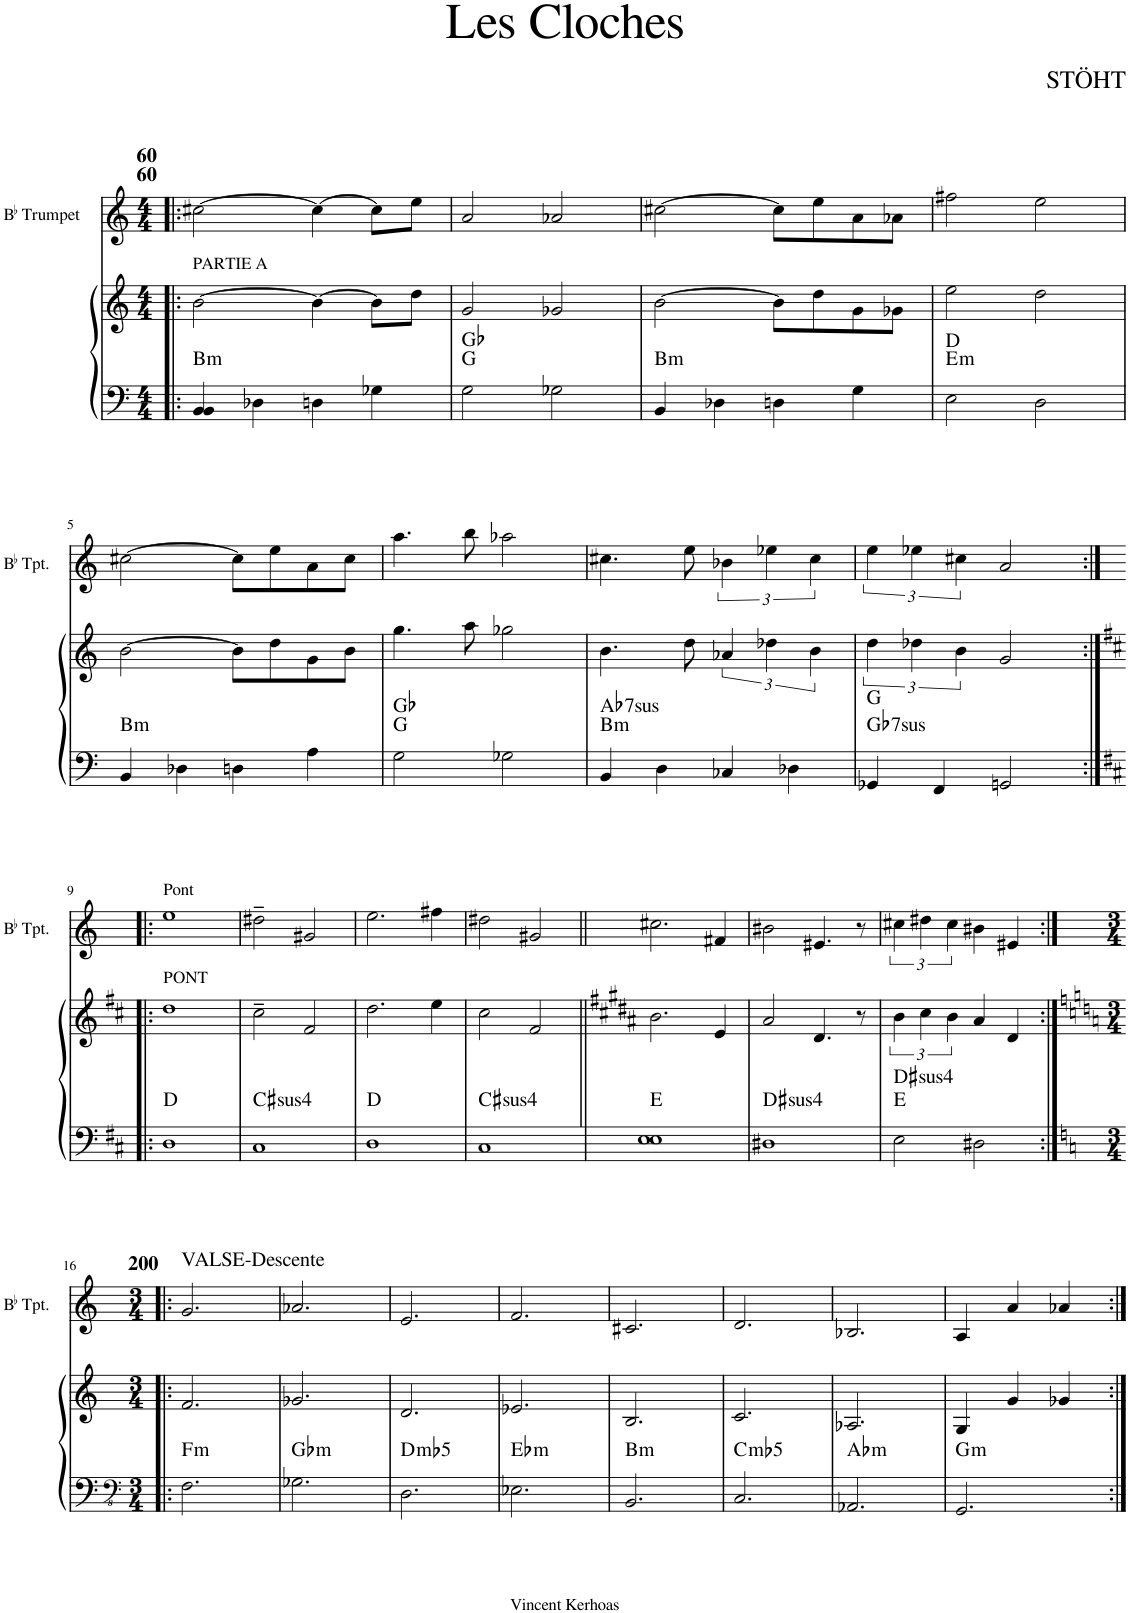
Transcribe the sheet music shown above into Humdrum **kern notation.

**kern	**kern	**harte	**kern	**harte
*part2	*part2	*part2	*part1	*part1
*staff3	*staff2	*	*staff1	*
*I"Piano	*	*	*I"BaccidentalFlat Trumpet	*
*I'Pno	*	*	*I'BaccidentalFlat Tpt.	*
*clefF4	*clefG2	*	*clefG2	*
*	*	*	*Trd1c2	*
*k[]	*k[]	*	*k[]	*
*M4/4	*M4/4	*	*M4/4	*
=1!|:	=1!|:	=1!|:	=1!|:	=1!|:
!	!	!	!LO:TX:a:B:t=60	!
!	!	!	!LO:TX:a:B:t=60	!
!	!LO:TX:a:t=PARTIE A	!LO:H:kt=m	!	!
4BB/ 4BB/	[2b\	B:min	[2cc#X\	.
4D-X\	.	.	.	.
4Dn\	4b\_	.	4cc#\_	.
4G-X\	8b\L]	.	8cc#\L]	.
.	8dd\J	.	8ee\J	.
=2	=2	=2	=2	=2
2G\	2g/	G:maj Gb:maj	2a/	.
2G-X\	2g-X/	.	2a-X/	.
=3	=3	=3	=3	=3
!	!	!LO:H:kt=m	!	!
4BB/	[2b\	B:min	[2cc#X\	.
4D-X\	.	.	.	.
4Dn\	8b\L]	.	8cc#\L]	.
.	8dd\	.	8ee\	.
4G\	8g\	.	8a\	.
.	8g-X\J	.	8a-X\J	.
=4	=4	=4	=4	=4
!	!	!LO:H:n=1:kt=m	!	!
2E\	2ee\	E:min D:maj	2ff#X\	.
2D\	2dd\	.	2ee\	.
!!LO:LB:g=z
=5	=5	=5	=5	=5
!	!	!LO:H:kt=m	!	!
4BB/	[2b\	B:min	[2cc#X\	.
4D-X\	.	.	.	.
4Dn\	8b\L]	.	8cc#\L]	.
.	8dd\	.	8ee\	.
4A\	8g\	.	8a\	.
.	8b\J	.	8cc#\J	.
=6	=6	=6	=6	=6
2G\	4.gg\	G:maj Gb:maj	4.aa\	.
.	8aa\	.	8bb\	.
2G-X\	2gg-X\	.	2aa-X\	.
=7	=7	=7	=7	=7
!	!	!LO:H:n=1:kt=m	!	!
!	!	!LO:H:n=2:kt=7sus	!	!
4BB/	4.b\	B:min Ab:sus4(7)	4.cc#X\	.
4D\	.	.	.	.
.	8dd\	.	8ee\	.
4C-X/	6a-X/	.	6b-X\	.
.	6dd-X\	.	6ee-X\	.
4D-X\	.	.	.	.
.	6b\	.	6cc#\	.
=8	=8	=8	=8	=8
!	!	!LO:H:n=1:kt=7sus	!	!
4GG-X/	6dd\	Gb:sus4(7) G:maj	6ee\	.
.	6dd-X\	.	6ee-X\	.
4FF/	.	.	.	.
.	6b\	.	6cc#X\	.
2GGn/	2g/	.	2a/	.
!!LO:LB:g=z
=9:|!|:	=9:|!|:	=9:|!|:	=9:|!|:	=9:|!|:
*k[f#c#]	*k[f#c#]	*	*	*
!	!	!	!LO:TX:a:t=Pont	!
!	!LO:TX:a:t=PONT	!	!	!
1D	1dd	D:maj	1ee	.
=10	=10	=10	=10	=10
!	!	!LO:H:kt=4	!	!
1C#	2cc#~\	C#:sus4	2dd#X~\	.
.	2f#/	.	2g#X/	.
=11	=11	=11	=11	=11
1D	2.dd\	D:maj	2.ee\	.
.	4ee\	.	4ff#X\	.
=12	=12	=12	=12	=12
!	!	!LO:H:kt=4	!	!
1C#	2cc#\	C#:sus4	2dd#X\	.
.	2f#/	.	2g#X/	.
=13||	=13||	=13||	=13||	=13||
*	*k[f#c#g#d#a#]	*	*	*
1E 1E	2.b\	E:maj	2.cc#X\	.
.	4e/	.	4f#X/	.
=14	=14	=14	=14	=14
!	!	!LO:H:kt=4	!	!
1D#X	2a#/	D#:sus4	2b#X\	.
.	4.d#/	.	4.e#X/	.
.	8r	.	8r	.
=15	=15	=15	=15	=15
!	!	!LO:H:n=2:kt=4	!	!
2E\	6b\	E:maj D#:sus4	6cc#X\	.
.	6cc#\	.	6dd#X\	.
.	6b\	.	6cc#\	.
2D#X\	4a#/	.	4b#X\	.
.	4d#/	.	4e#X/	.
!!LO:LB:g=z
=16:|!|:	=16:|!|:	=16:|!|:	=16:|!|:	=16:|!|:
*clefFv4	*	*	*	*
*k[]	*k[]	*	*	*
*M3/4	*M3/4	*	*M3/4	*
!	!	!LO:H:kt=m	!LO:TX:a:B:t=200	!LO:H:kt=VALSE-Descente
2.FF\	2.f/	F:min	2.g/	N
=17	=17	=17	=17	=17
!	!	!LO:H:kt=m	!	!
2.GG-X\	2.g-X/	Gb:min	2.a-X/	.
=18	=18	=18	=18	=18
!	!	!LO:H:kt=m	!	!
2.DD\	2.d/	D:(b3,b5)	2.e/	.
=19	=19	=19	=19	=19
!	!	!LO:H:kt=m	!	!
2.EE-X\	2.e-X/	Eb:min	2.f/	.
=20	=20	=20	=20	=20
!	!	!LO:H:kt=m	!	!
2.BBB/	2.B/	B:min	2.c#X/	.
=21	=21	=21	=21	=21
!	!	!LO:H:kt=m	!	!
2.CC/	2.c/	C:(b3,b5)	2.d/	.
=22	=22	=22	=22	=22
!	!	!LO:H:kt=m	!	!
2.AAA-X/	2.A-X/	Ab:min	2.B-X/	.
=23	=23	=23	=23	=23
!	!	!LO:H:kt=m	!	!
2.GGG/	4G/	G:min	4A/	.
.	4g/	.	4a/	.
.	4g-X/	.	4a-X/	.
=:|!	=:|!	=:|!	=:|!	=:|!
*-	*-	*-	*-	*-
